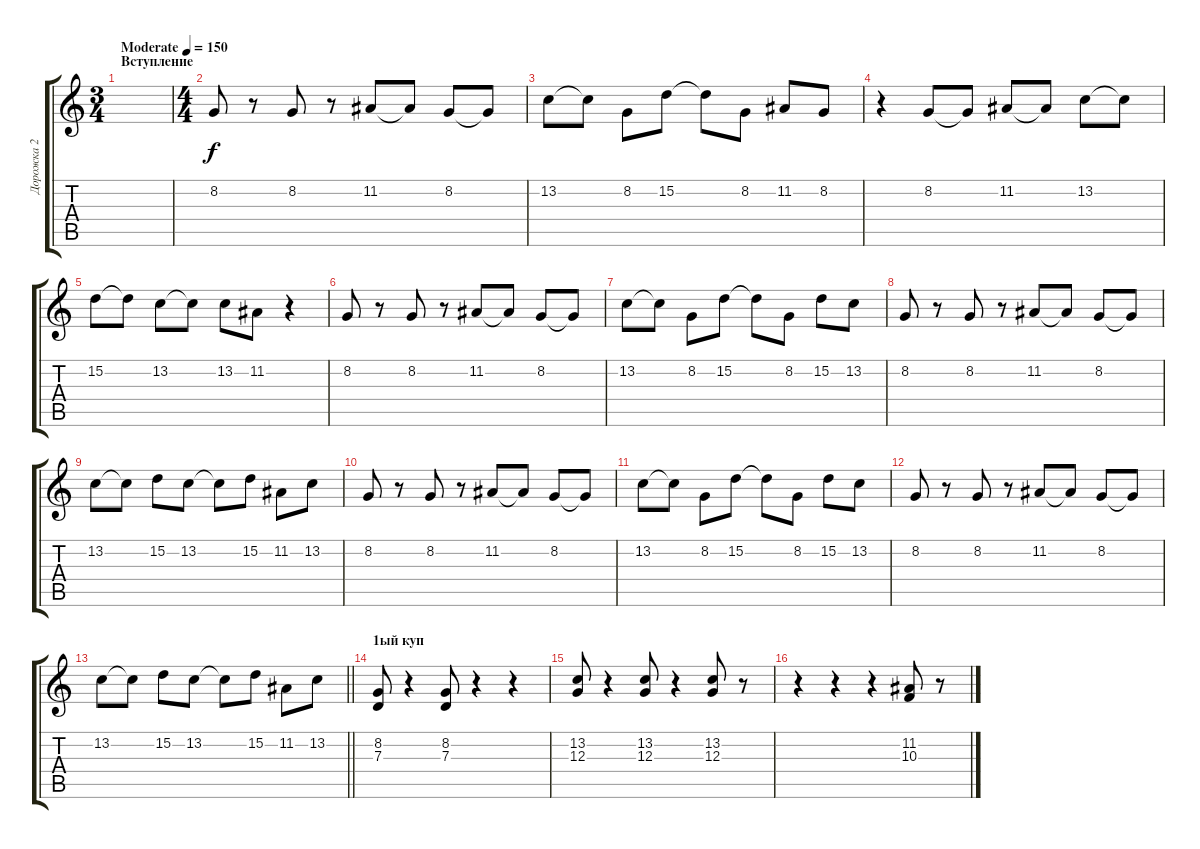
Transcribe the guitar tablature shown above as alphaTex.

\track ("Дорожка 2" "Дорожка 2") {instrument stringensemble1}
\staff {score tabs}
\tuning (E4 B3 G3 D3 A2 E2) {hide}
\ts (3 4)
\section ("" "Вступление")
\tempo (150 "Moderate")
\clef g2
\ks c
|
\ts (4 4)
8.2.8 r.8 8.2.8 r.8 11.2.8 11.2{t}.8 8.2.8 8.2{t}.8 |
13.2.8 13.2{t}.8 8.2.8 15.2.8 15.2{t}.8 8.2.8 11.2.8 8.2.8 |
r.4 8.2.8 8.2{t}.8 11.2.8 11.2{t}.8 13.2.8 13.2{t}.8 |
15.2.8 15.2{t}.8 13.2.8 13.2{t}.8 13.2.8 11.2.8 r.4 |
8.2.8 r.8 8.2.8 r.8 11.2.8 11.2{t}.8 8.2.8 8.2{t}.8 |
13.2.8 13.2{t}.8 8.2.8 15.2.8 15.2{t}.8 8.2.8 15.2.8 13.2.8 |
8.2.8 r.8 8.2.8 r.8 11.2.8 11.2{t}.8 8.2.8 8.2{t}.8 |
13.2.8 13.2{t}.8 15.2.8 13.2.8 13.2{t}.8 15.2.8 11.2.8 13.2.8 |
8.2.8 r.8 8.2.8 r.8 11.2.8 11.2{t}.8 8.2.8 8.2{t}.8 |
13.2.8 13.2{t}.8 8.2.8 15.2.8 15.2{t}.8 8.2.8 15.2.8 13.2.8 |
8.2.8 r.8 8.2.8 r.8 11.2.8 11.2{t}.8 8.2.8 8.2{t}.8 |
\barLineRight lightlight
13.2.8 13.2{t}.8 15.2.8 13.2.8 13.2{t}.8 15.2.8 11.2.8 13.2.8 |
\section ("" "1ый куп")
(8.2 7.3).8 r.4 (8.2 7.3).8 r.4 r.4 |
(13.2 12.3).8 r.4 (13.2 12.3).8 r.4 (13.2 12.3).8 r.8 |
r.4 r.4 r.4 (11.2 10.3).8 r.8
